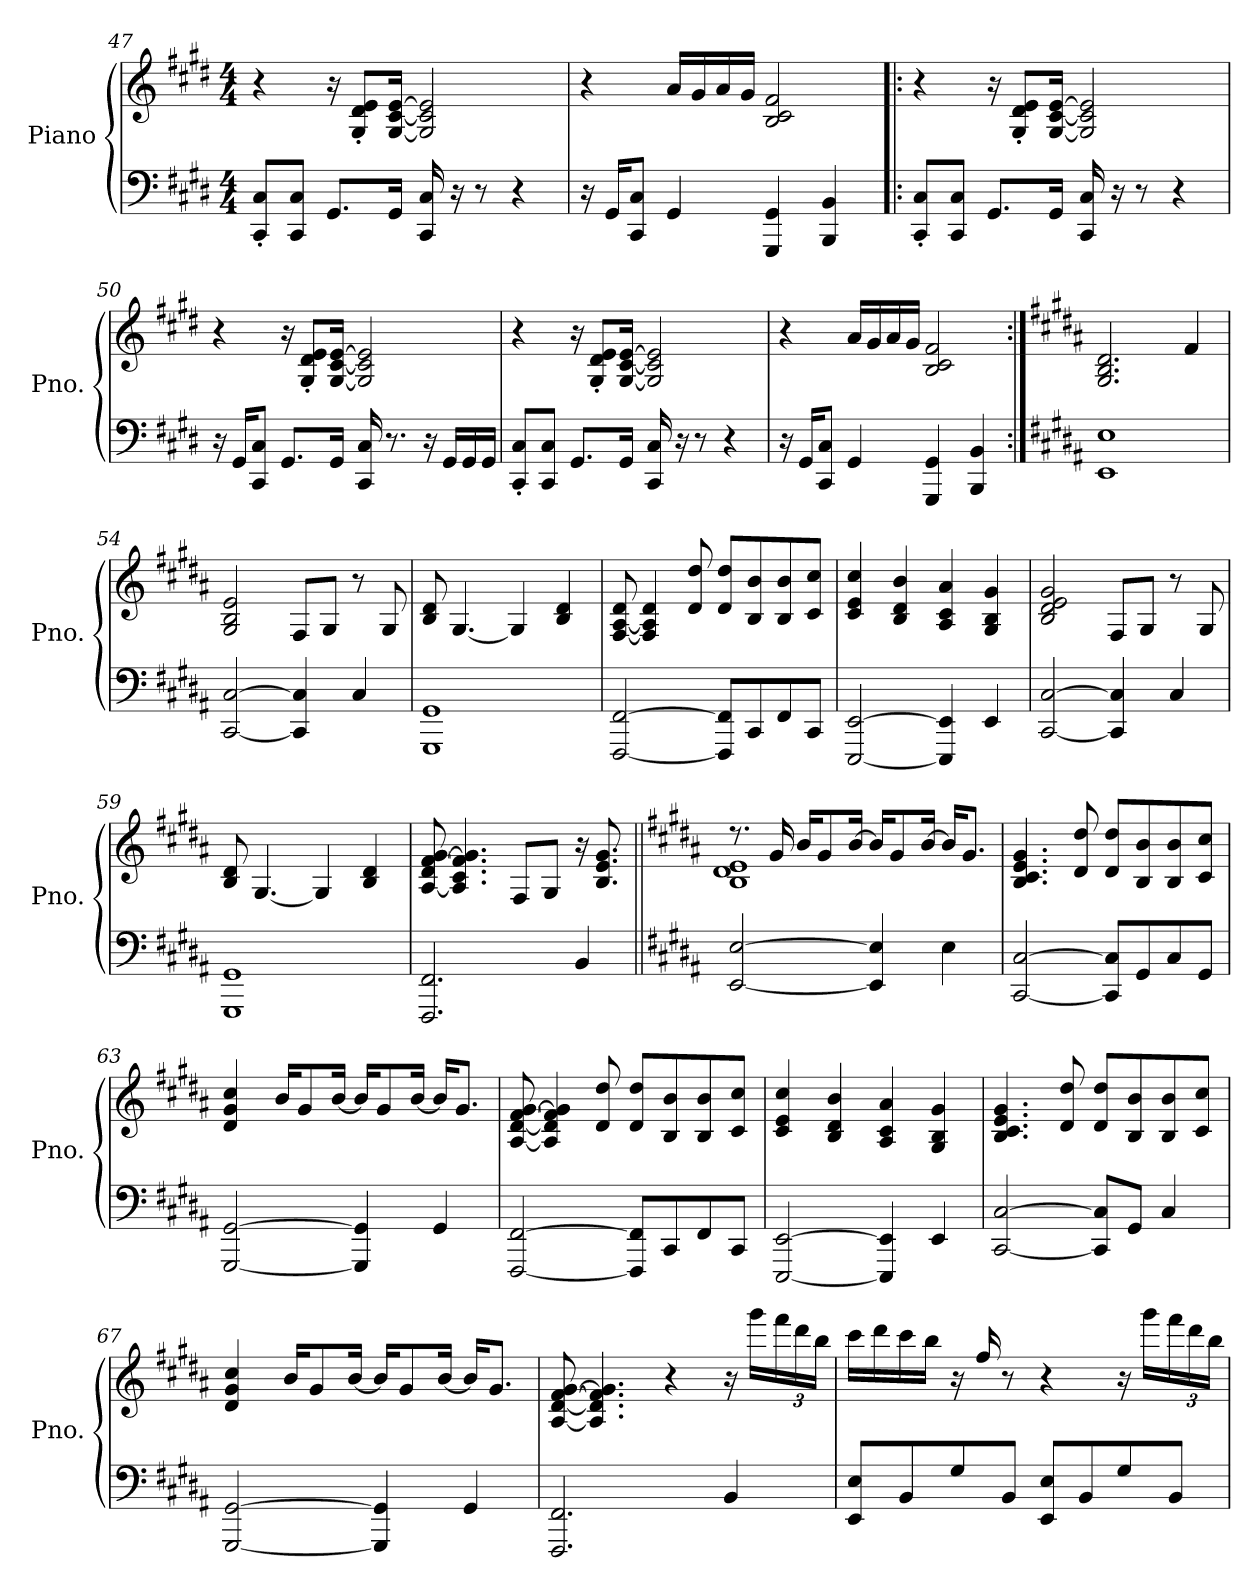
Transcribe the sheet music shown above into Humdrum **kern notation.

**kern	**kern
*part1	*part1
*staff2	*staff1
*I"Piano	*
*I'Pno.	*
*clefF4	*clefG2
*k[f#c#g#d#]	*k[f#c#g#d#]
*M4/4	*M4/4
=47	=47
8CC#/' 8C#/'L	4r
8CC#/ 8C#/J	.
8.GG#/L	16r
.	8G#/' 8d#/' 8e/'L
16GG#/Jk	[16G#/ [16c#/ [16e/Jk
16CC#/ 16C#/	2G#/] 2c#/] 2e/]
16r	.
8r	.
4r	.
!!LO:LB:g=z
=48	=48
16r	4r
16GG#/KL	.
8CC#/ 8C#/J	.
4GG#/	16a/LL
.	16g#/
.	16a/
.	16g#/JJ
4GGG#/ 4GG#/	2B/ 2c#/ 2f#/
4BBB/ 4BB/	.
=49!|:	=49!|:
8CC#/' 8C#/'L	4r
8CC#/ 8C#/J	.
8.GG#/L	16r
.	8G#/' 8d#/' 8e/'L
16GG#/Jk	[16G#/ [16c#/ [16e/Jk
16CC#/ 16C#/	2G#/] 2c#/] 2e/]
16r	.
8r	.
4r	.
=50	=50
16r	4r
16GG#/KL	.
8CC#/ 8C#/J	.
8.GG#/L	16r
.	8G#/' 8d#/' 8e/'L
16GG#/Jk	[16G#/ [16c#/ [16e/Jk
16CC#/ 16C#/	2G#/] 2c#/] 2e/]
8.r	.
16r	.
16GG#/LL	.
16GG#/	.
16GG#/JJ	.
!!LO:LB:g=z
=51	=51
8CC#/' 8C#/'L	4r
8CC#/ 8C#/J	.
8.GG#/L	16r
.	8G#/' 8d#/' 8e/'L
16GG#/Jk	[16G#/ [16c#/ [16e/Jk
16CC#/ 16C#/	2G#/] 2c#/] 2e/]
16r	.
8r	.
4r	.
=52	=52
16r	4r
16GG#/KL	.
8CC#/ 8C#/J	.
4GG#/	16a/LL
.	16g#/
.	16a/
.	16g#/JJ
4GGG#/ 4GG#/	2B/ 2c#/ 2f#/
4BBB/ 4BB/	.
=53:|!	=53:|!
*k[f#c#g#d#a#]	*k[f#c#g#d#a#]
1EE 1E	2.G#/ 2.B/ 2.d#/
.	4f#/
=54	=54
[2CC#/ [2C#/	2G#/ 2B/ 2e/
4CC#/] 4C#/]	8F#/L
.	8G#/J
4C#/	8r
.	8G#/
!!LO:LB:g=z
=55	=55
1GGG# 1GG#	8B/ 8d#/
.	[4.G#/
.	4G#/]
.	4B/ 4d#/
=56	=56
[2FFF#/ [2FF#/	[8F#/ [8A#/ 8d#/
.	4F#/] 4A#/] 4d#/
.	8d#/ 8dd#/
8FFF#/] 8FF#/]L	8d#/ 8dd#/L
8CC#/	8B/ 8b/
8FF#/	8B/ 8b/
8CC#/J	8c#/ 8cc#/J
=57	=57
[2EEE/ [2EE/	4c#/ 4e/ 4cc#/
.	4B/ 4d#/ 4b/
4EEE/] 4EE/]	4A#/ 4c#/ 4a#/
4EE/	4G#/ 4B/ 4g#/
=58	=58
[2CC#/ [2C#/	2B/ 2d#/ 2e/ 2g#/
4CC#/] 4C#/]	8F#/L
.	8G#/J
4C#/	8r
.	8G#/
=59	=59
1GGG# 1GG#	8B/ 8d#/
.	[4.G#/
.	4G#/]
.	4B/ 4d#/
!!LO:LB:g=z
=60	=60
2.FFF#/ 2.FF#/	[8A#/ 8d#/ [8f#/ [8g#/
.	4.A#/] 4.c#/ 4.f#/] 4.g#/]
.	8F#/L
.	8G#/J
4BB/	16r
.	8.B/ 8.e/ 8.g#/
=61||	=61||
*k[f#c#g#d#a#]	*k[f#c#g#d#a#]
*	*^
[2EE/ [2E/	8.r	1B 1d# 1e
.	16g#/	.
.	16b/KL	.
.	8g#/	.
.	[16b/Jk	.
4EE/] 4E/]	16b/KL]	.
.	8g#/	.
.	[16b/Jk	.
4E\	16b/KL]	.
.	8.g#/J	.
*	*v	*v
=62	=62
[2CC#/ [2C#/	4.B/ 4.c#/ 4.e/ 4.g#/
.	8d#/ 8dd#/
8CC#/] 8C#/]L	8d#/ 8dd#/L
8GG#/	8B/ 8b/
8C#/	8B/ 8b/
8GG#/J	8c#/ 8cc#/J
!!LO:PB:g=z
=63	=63
[2GGG#/ [2GG#/	4d#/ 4g#/ 4cc#/
.	16b/KL
.	8g#/
.	[16b/Jk
4GGG#/] 4GG#/]	16b/KL]
.	8g#/
.	[16b/Jk
4GG#/	16b/KL]
.	8.g#/J
=64	=64
[2FFF#/ [2FF#/	[8A#/ [8d#/ [8f#/ [8g#/
.	4A#/] 4d#/] 4f#/] 4g#/]
.	8d#/ 8dd#/
8FFF#/] 8FF#/]L	8d#/ 8dd#/L
8CC#/	8B/ 8b/
8FF#/	8B/ 8b/
8CC#/J	8c#/ 8cc#/J
=65	=65
[2EEE/ [2EE/	4c#/ 4e/ 4cc#/
.	4B/ 4d#/ 4b/
4EEE/] 4EE/]	4A#/ 4c#/ 4a#/
4EE/	4G#/ 4B/ 4g#/
=66	=66
[2CC#/ [2C#/	4.B/ 4.c#/ 4.e/ 4.g#/
.	8d#/ 8dd#/
8CC#/] 8C#/]L	8d#/ 8dd#/L
8GG#/J	8B/ 8b/
4C#/	8B/ 8b/
.	8c#/ 8cc#/J
!!LO:LB:g=z
=67	=67
[2GGG#/ [2GG#/	4d#/ 4g#/ 4cc#/
.	16b/KL
.	8g#/
.	[16b/Jk
4GGG#/] 4GG#/]	16b/KL]
.	8g#/
.	[16b/Jk
4GG#/	16b/KL]
.	8.g#/J
=68	=68
2.FFF#/ 2.FF#/	[8A#/ [8d#/ [8f#/ [8g#/
.	4.A#/] 4.d#/] 4.f#/] 4.g#/]
.	4r
4BB/	16r
.	16ggg#\LL
*	*Xbrackettup
.	24fff#\
.	24ddd#\
.	24bb\JJ
=69	=69
8EE/ 8E/L	16ccc#\LL
.	16ddd#\
8BB/	16ccc#\
.	16bb\JJ
8G#/	16r
.	16ff#/
8BB/J	8r
8EE/ 8E/L	4r
8BB/	.
8G#/	16r
.	16ggg#\LL
8BB/J	24fff#\
.	24ddd#\
.	24bb\JJ
=	=
*-	*-
